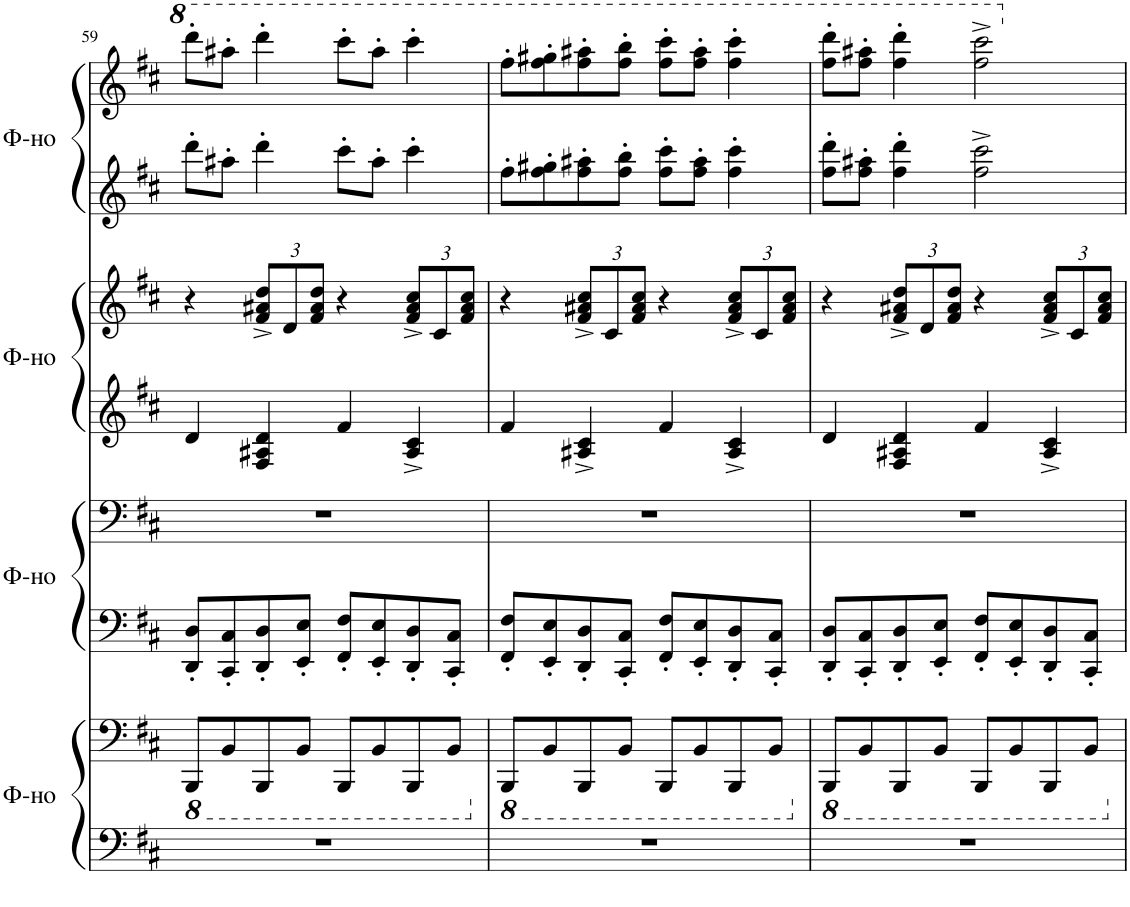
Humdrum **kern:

**kern	**kern	**kern	**kern	**kern	**kern	**kern	**kern
*part4	*part4	*part3	*part3	*part2	*part2	*part1	*part1
*staff8	*staff7	*staff6	*staff5	*staff4	*staff3	*staff2	*staff1
*I"Фортепиано	*	*I"Фортепиано	*	*I"Фортепиано	*	*I"Фортепиано	*
!!LO:PB:g=z
*clefF4	*clefF4	*clefF4	*clefF4	*clefG2	*clefG2	*clefG2	*clefG2
*k[f#c#]	*k[f#c#]	*k[f#c#]	*k[f#c#]	*k[f#c#]	*k[f#c#]	*k[f#c#]	*k[f#c#]
*M4/4	*M4/4	*M4/4	*M4/4	*M4/4	*M4/4	*M4/4	*M4/4
*met(c)	*met(c)	*met(c)	*met(c)	*met(c)	*met(c)	*met(c)	*met(c)
*	*8ba	*	*	*	*	*	*
=59	=59	=59	=59	=59	=59	=59	=59
1r	8BBBB/L	8DD/' 8D/'L	1r	4d/	4r	8ddd'\L	8dddd'\L
.	8BBB/	8CC#/' 8C#/'	.	.	.	8aa#X'\J	8aaa#X'\J
*	*	*	*	*	*Xbrackettup	*	*
.	8BBBB/	8DD/' 8D/'	.	4F#/ 4A#X/ 4d/	12f#/^ 12a#X/^ 12dd/^L	4ddd'\	4dddd'\
.	.	.	.	.	12d/	.	.
.	8BBB/J	8EE/' 8E/'J	.	.	.	.	.
.	.	.	.	.	12f#/ 12a#/ 12dd/J	.	.
.	8BBBB/L	8FF#/' 8F#/'L	.	4f#/	4r	8ccc#'\L	8cccc#'\L
.	8BBB/	8EE/' 8E/'	.	.	.	8aa#'\J	8aaa#'\J
.	8BBBB/	8DD/' 8D/'	.	4A#/^ 4c#/^	12f#/^ 12a#/^ 12cc#/^L	4ccc#'\	4cccc#'\
.	.	.	.	.	12c#/	.	.
.	8BBB/J	8CC#/' 8C#/'J	.	.	.	.	.
.	.	.	.	.	12f#/ 12a#/ 12cc#/J	.	.
=60	=60	=60	=60	=60	=60	=60	=60
*	*X8ba	*	*	*	*	*	*
*	*8ba	*	*	*	*	*	*
1r	8BBBB/L	8FF#/' 8F#/'L	1r	4f#/	4r	8ff#'\L	8fff#'\L
.	8BBB/	8EE/' 8E/'	.	.	.	8ff#\' 8gg#X\'	8fff#\' 8ggg#X\'
.	8BBBB/	8DD/' 8D/'	.	4A#X/^ 4c#/^	12f#/^ 12a#X/^ 12cc#/^L	8ff#\' 8aa#X\'	8fff#\' 8aaa#X\'
.	.	.	.	.	12c#/	.	.
.	8BBB/J	8CC#/' 8C#/'J	.	.	.	8ff#\' 8bb\'J	8fff#\' 8bbb\'J
.	.	.	.	.	12f#/ 12a#/ 12cc#/J	.	.
.	8BBBB/L	8FF#/' 8F#/'L	.	4f#/	4r	8ff#\' 8ccc#\'L	8fff#\' 8cccc#\'L
.	8BBB/	8EE/' 8E/'	.	.	.	8ff#\' 8aa#\'J	8fff#\' 8aaa#\'J
.	8BBBB/	8DD/' 8D/'	.	4A#/^ 4c#/^	12f#/^ 12a#/^ 12cc#/^L	4ff#\' 4ccc#\'	4fff#\' 4cccc#\'
.	.	.	.	.	12c#/	.	.
.	8BBB/J	8CC#/' 8C#/'J	.	.	.	.	.
.	.	.	.	.	12f#/ 12a#/ 12cc#/J	.	.
=61	=61	=61	=61	=61	=61	=61	=61
*	*X8ba	*	*	*	*	*	*
*	*8ba	*	*	*	*	*	*
1r	8BBBB/L	8DD/' 8D/'L	1r	4d/	4r	8ff#\' 8ddd\'L	8fff#\' 8dddd\'L
.	8BBB/	8CC#/' 8C#/'	.	.	.	8ff#\' 8aa#X\'J	8fff#\' 8aaa#X\'J
.	8BBBB/	8DD/' 8D/'	.	4F#/ 4A#X/ 4d/	12f#/^ 12a#X/^ 12dd/^L	4ff#\' 4ddd\'	4fff#\' 4dddd\'
.	.	.	.	.	12d/	.	.
.	8BBB/J	8EE/' 8E/'J	.	.	.	.	.
.	.	.	.	.	12f#/ 12a#/ 12dd/J	.	.
.	8BBBB/L	8FF#/' 8F#/'L	.	4f#/	4r	2ff#\^ 2ccc#\^	2fff#\^ 2cccc#\^
.	8BBB/	8EE/' 8E/'	.	.	.	.	.
.	8BBBB/	8DD/' 8D/'	.	4A#/^ 4c#/^	12f#/^ 12a#/^ 12cc#/^L	.	.
.	.	.	.	.	12c#/	.	.
.	8BBB/J	8CC#/' 8C#/'J	.	.	.	.	.
.	.	.	.	.	12f#/ 12a#/ 12cc#/J	.	.
*	*X8ba	*	*	*	*	*	*
=	=	=	=	=	=	=	=
*-	*-	*-	*-	*-	*-	*-	*-
